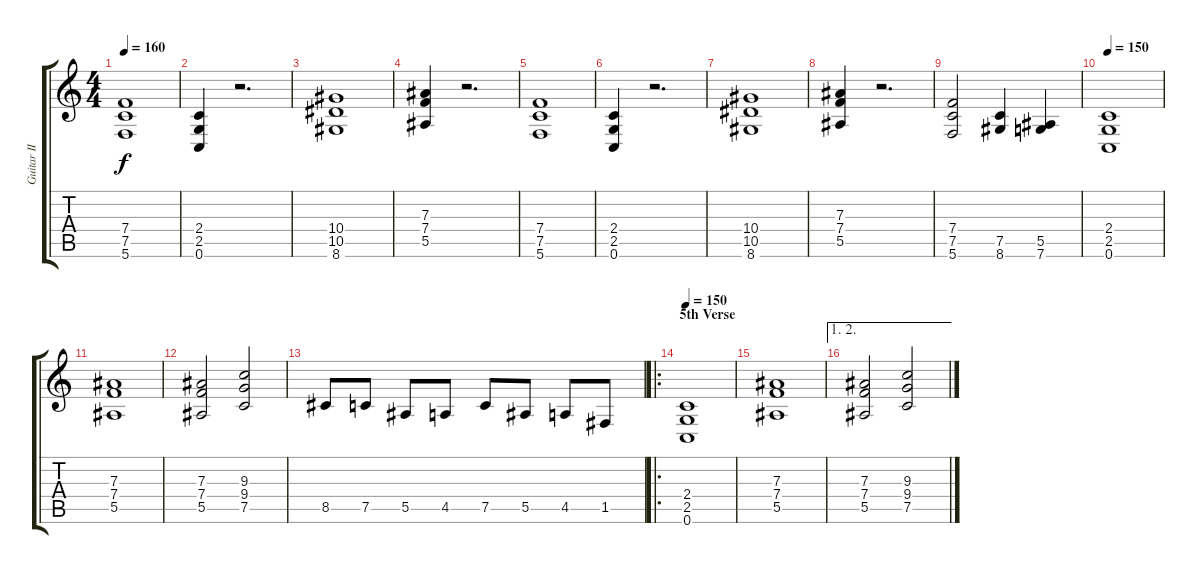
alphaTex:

\track ("Guitar II" "Guitar II") {instrument distortionguitar}
\staff {score tabs}
\tuning (C4 G3 Eb3 Bb2 F2 C2) {hide}
\ts (4 4)
\tempo 160
\clef g2
\ks c
(7.4 7.5 5.6).1{dy f} |
(2.4 2.5 0.6).4 r.2{d} |
(10.4 10.5 8.6).1 |
(7.3 7.4 5.5).4 r.2{d} |
(7.4 7.5 5.6).1 |
(2.4 2.5 0.6).4 r.2{d} |
(10.4 10.5 8.6).1 |
(7.3 7.4 5.5).4 r.2{d} |
(7.4 7.5 5.6).2 (7.5 8.6).4 (5.5 7.6).4 |
\tempo 150
(2.4 2.5 0.6).1 |
(7.3 7.4 5.5).1 |
(7.3 7.4 5.5).2 (9.3 9.4 7.5).2 |
8.5.8 7.5.8 5.5.8 4.5.8 7.5.8 5.5.8 4.5.8 1.5.8 |
\ro
\section ("" "5th Verse")
\tempo 150
(2.4 2.5 0.6).1 |
(7.3 7.4 5.5).1 |
\ae (1 2)
(7.3 7.4 5.5).2 (9.3 9.4 7.5).2
